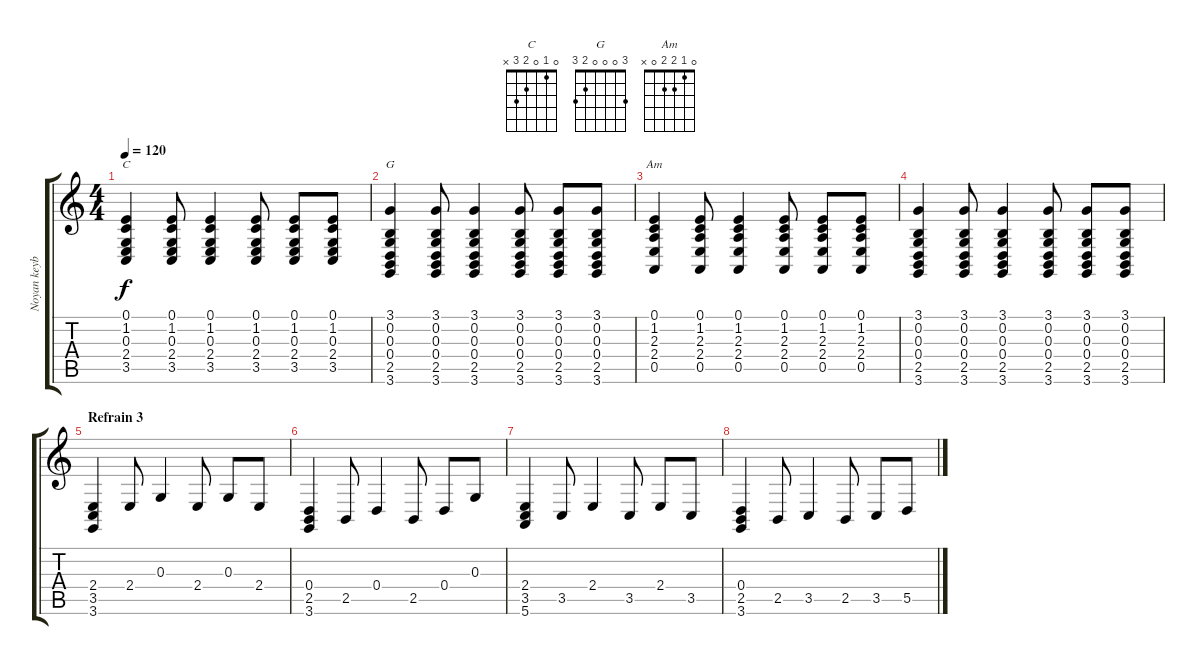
\track ("Noyan keyboard" "Noyan keyb") {instrument brightacousticpiano}
\staff {score tabs}
\tuning (E4 B3 G3 D3 A2 E2) {hide}
\chord ("C" 0 1 0 2 3 x)
\chord ("G" 3 0 0 0 2 3)
\chord ("Am" 0 1 2 2 0 x)
\ts (4 4)
\tempo 120
\clef g2
\ks c
(0.1 1.2 0.3 2.4 3.5).4{ch "C" dy f} (0.1 1.2 0.3 2.4 3.5).8 (0.1 1.2 0.3 2.4 3.5).4 (0.1 1.2 0.3 2.4 3.5).8 (0.1 1.2 0.3 2.4 3.5).8 (0.1 1.2 0.3 2.4 3.5).8 |
(3.1 0.2 0.3 0.4 2.5 3.6).4{ch "G"} (3.1 0.2 0.3 0.4 2.5 3.6).8 (3.1 0.2 0.3 0.4 2.5 3.6).4 (3.1 0.2 0.3 0.4 2.5 3.6).8 (3.1 0.2 0.3 0.4 2.5 3.6).8 (3.1 0.2 0.3 0.4 2.5 3.6).8 |
(0.1 1.2 2.3 2.4 0.5).4{ch "Am"} (0.1 1.2 2.3 2.4 0.5).8 (0.1 1.2 2.3 2.4 0.5).4 (0.1 1.2 2.3 2.4 0.5).8 (0.1 1.2 2.3 2.4 0.5).8 (0.1 1.2 2.3 2.4 0.5).8 |
(3.1 0.2 0.3 0.4 2.5 3.6).4 (3.1 0.2 0.3 0.4 2.5 3.6).8 (3.1 0.2 0.3 0.4 2.5 3.6).4 (3.1 0.2 0.3 0.4 2.5 3.6).8 (3.1 0.2 0.3 0.4 2.5 3.6).8 (3.1 0.2 0.3 0.4 2.5 3.6).8 |
\section ("" "Refrain 3")
(2.4 3.5 3.6).4 2.4.8 0.3.4 2.4.8 0.3.8 2.4.8 |
(0.4 2.5 3.6).4 2.5.8 0.4.4 2.5.8 0.4.8 0.3.8 |
(2.4 3.5 5.6).4 3.5.8 2.4.4 3.5.8 2.4.8 3.5.8 |
(0.4 2.5 3.6).4 2.5.8 3.5.4 2.5.8 3.5.8 5.5.8
